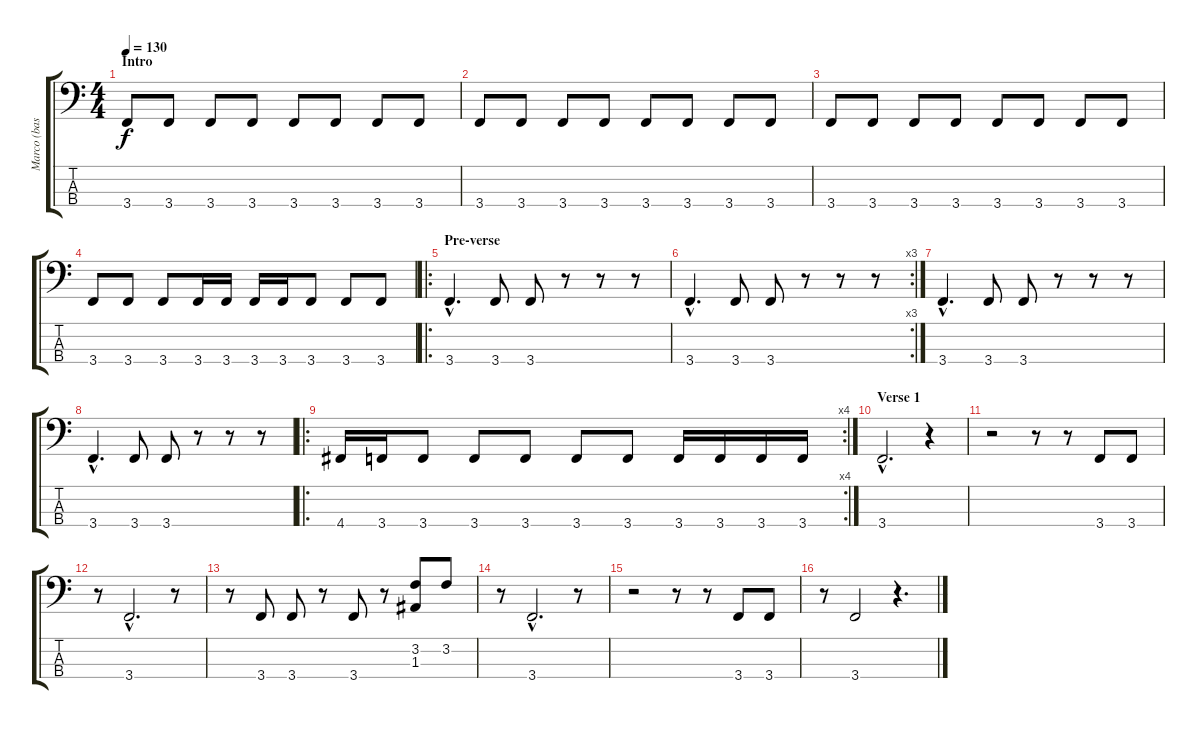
\track ("Marco (bass)" "Marco (bas") {instrument electricbassfinger}
\staff {score tabs}
\tuning (G2 D2 A1 D1) {hide}
\ts (4 4)
\section ("" "Intro")
\tempo 130
\clef f4
\ks c
3.4.8{dy f instrument electricbassfinger} 3.4.8 3.4.8 3.4.8 3.4.8 3.4.8 3.4.8 3.4.8 |
3.4.8 3.4.8 3.4.8 3.4.8 3.4.8 3.4.8 3.4.8 3.4.8 |
3.4.8 3.4.8 3.4.8 3.4.8 3.4.8 3.4.8 3.4.8 3.4.8 |
3.4.8 3.4.8 3.4.8 3.4.16 3.4.16 3.4.16 3.4.16 3.4.8 3.4.8 3.4.8 |
\ro
\section ("" "Pre-verse")
3.4{hac}.4{d} 3.4.8 3.4.8 r.8 r.8 r.8 |
\rc 3
3.4{hac}.4{d} 3.4.8 3.4.8 r.8 r.8 r.8 |
3.4{hac}.4{d} 3.4.8 3.4.8 r.8 r.8 r.8 |
3.4{hac}.4{d} 3.4.8 3.4.8 r.8 r.8 r.8 |
\ro
\rc 4
4.4.16 3.4.16 3.4.8 3.4.8 3.4.8 3.4.8 3.4.8 3.4.16 3.4.16 3.4.16 3.4.16 |
\section ("" "Verse 1")
3.4{hac}.2{d} r.4 |
r.2 r.8 r.8 3.4.8 3.4.8 |
r.8 3.4{hac}.2{d} r.8 |
r.8 3.4.8 3.4.8 r.8 3.4.8 r.8 (3.2 1.3).8 3.2.8 |
r.8 3.4{hac}.2{d} r.8 |
r.2 r.8 r.8 3.4.8 3.4.8 |
r.8 3.4.2 r.4{d}
